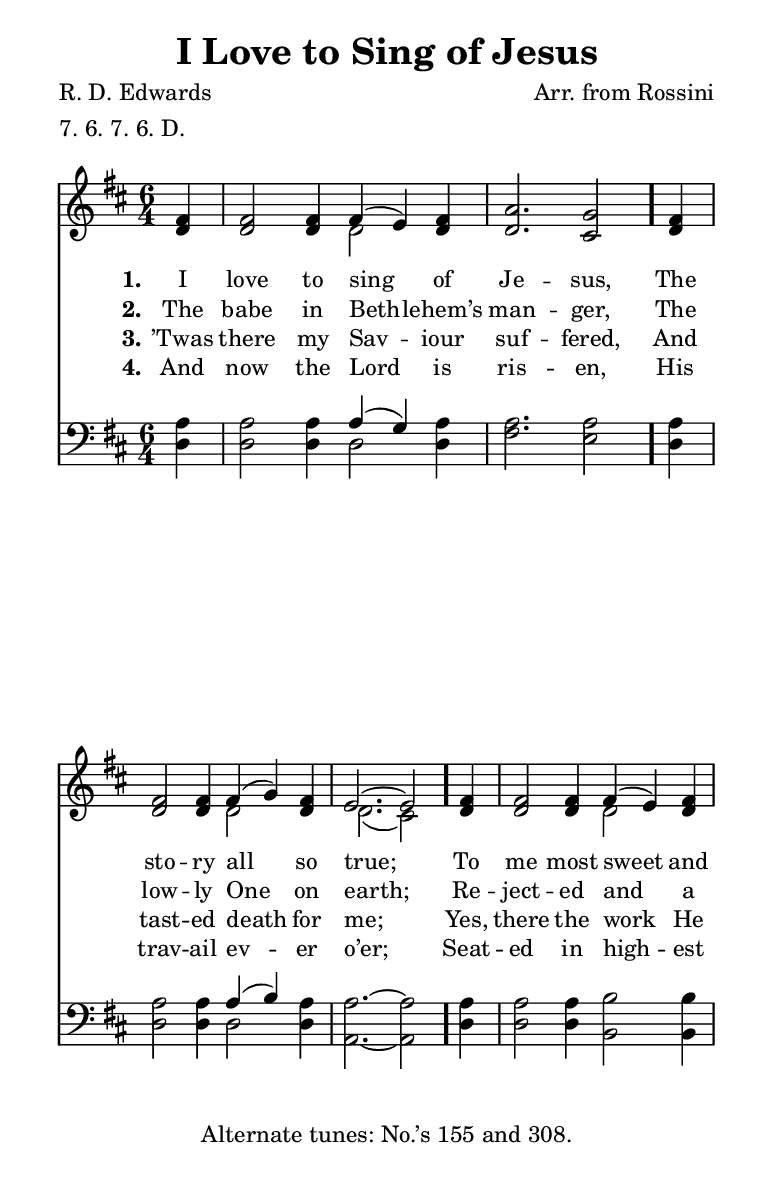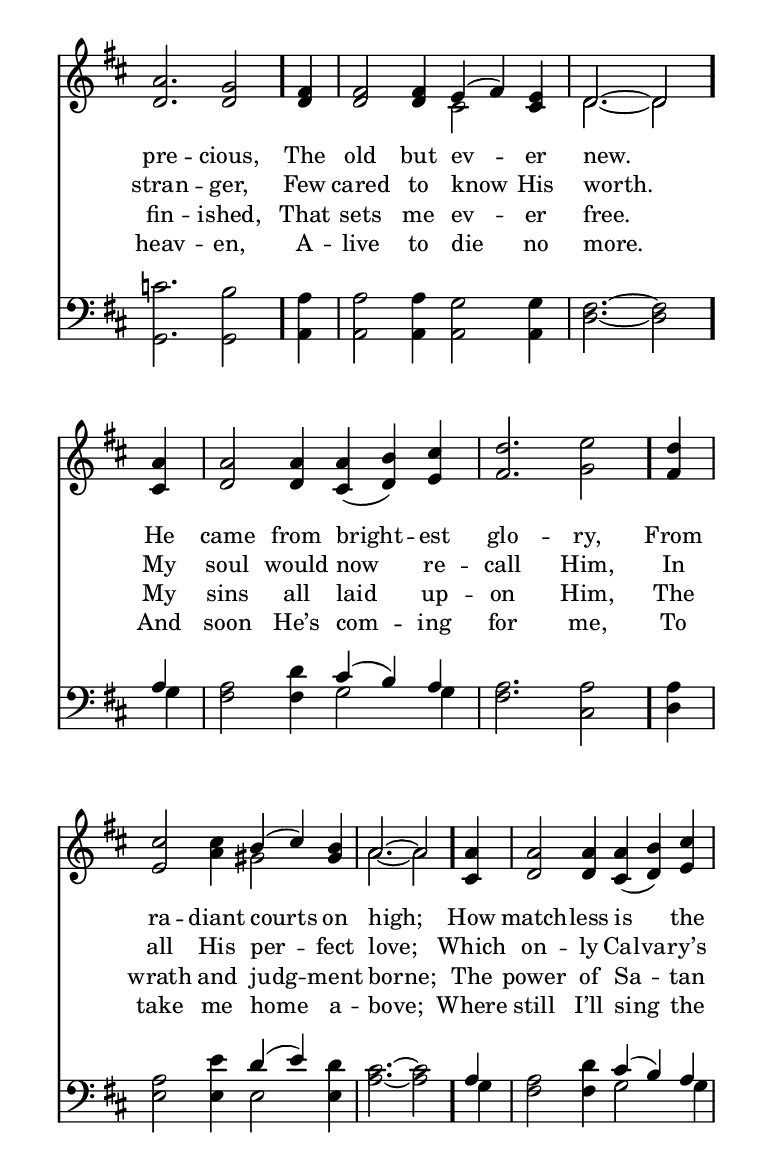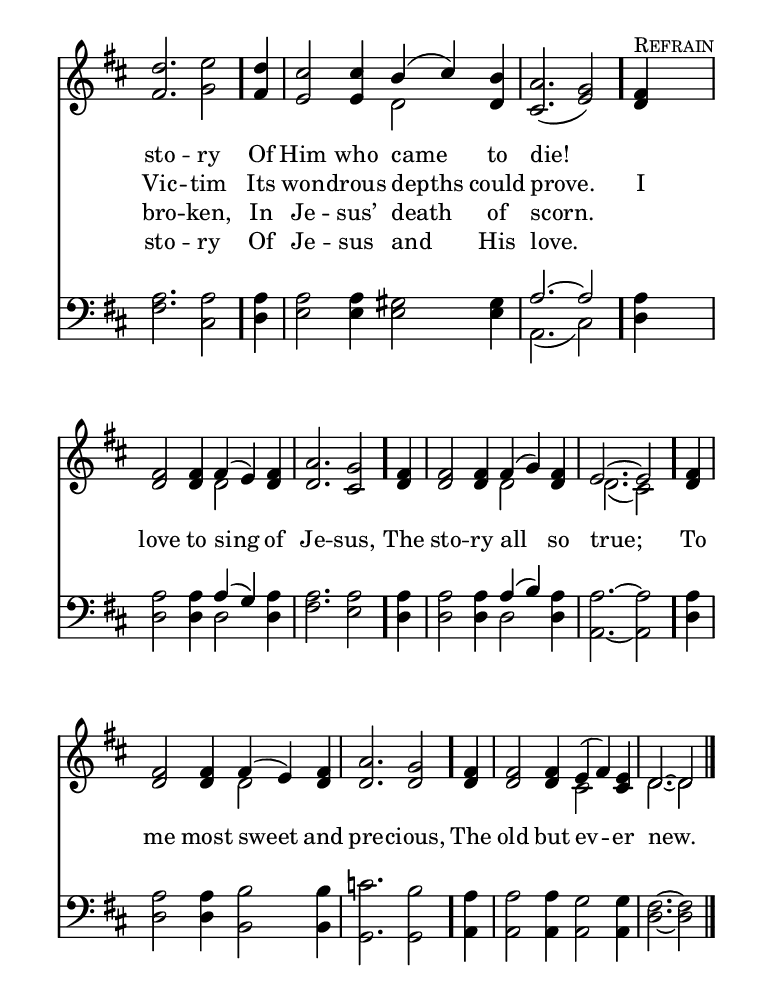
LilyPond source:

\include "common/global.ily"
\paper {
  \include "common/paper.ily"
  ragged-last-bottom = ##t
  systems-per-page = #(cond (is-eogsized 4) (#t #f))
  system-count = #(cond (is-eogsized 6) (#t #f))
  page-count = #(cond (is-eogsized 2) (#t #f))
  oddFooterMarkup = \markup { \fill-line { \on-the-fly \first-page "Alternate tunes: No.’s 155 and 308." } }
}

\header{
  %children
  hymnnumber = "339"
  title = "I Love to Sing of Jesus"
  tunename = "Hora Novissima"
  meter = "7. 6. 7. 6. D."
  poet = "R. D. Edwards"
  composer = "Arr. from Rossini"
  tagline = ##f
}

global = {
  \include "common/overrides.ily"
  \override Staff.TimeSignature.style = #'numbered
  \time 6/4
  \override Score.MetronomeMark.transparent = ##t % hide all fermata changes too
  \tempo 4=140
  \key d \major
  \partial 4
  \autoBeamOff
}

notesSoprano = {
\global
\relative c' {

  fis4 | fis2 fis4 fis( e) fis | a2. g2
  fis4 | fis2 fis4 fis( g) fis | e2. ~ e2 \eogbreak
  fis4 | fis2 fis4 fis( e) fis | a2. g2
  fis4 | fis2 fis4 e( fis) e | d2. ~ d2 \eogbreak

  a'4 | a2 a4 a( b) cis | d2. e2
  d4 | cis2 cis4 b( cis) b | a2. ~ a2 \eogbreak
  a4 | a2 a4 a( b) cis | d2. e2
  d4 | cis2 cis4 b( cis) b | a2.( g2) \eogbreak

  fis4^\markup { \small \caps "Refrain" } | fis2 fis4 fis( e) fis | a2. g2
  fis4 | fis2 fis4 fis( g) fis | e2. ~ e2 \eogbreak
  fis4 | fis2 fis4 fis( e) fis | a2. g2
  fis4 | fis2 fis4 e( fis) e | d2. ~ d2

  \bar "|."

}
}

notesAlto = {
\global
\relative e' {

  d4 | d2 d4 d2 d4 | d2. cis2
  d4 | d2 d4 d2 d4 | d2.( cis2)
  d4 | d2 d4 d2 d4 | d2. d2
  d4 | d2 d4 cis2 cis4 | d2. ~ d2

  cis4 | d2 d4 cis( d) e | fis2. g2
  fis4 | e2 a4 gis2 gis4 | a2. ~ a2
  cis,4 | d2 d4 cis( d) e | fis2. g2
  fis4 | e2 e4 d2 d4 | cis2.( e2)

  d4 | d2 d4 d2 d4 | d2. cis2
  d4 | d2 d4 d2 d4 | d2.( cis2)
  d4 | d2 d4 d2 d4 | d2. d2
  d4 | d2 d4 cis2 cis4 | d2. ~ d2

}
}

notesTenor = {
\global
\relative a {

  a4 | a2 a4 a( g) a | a2. a2
  a4 | a2 a4 a( b) a | a2. ~ a2
  a4 | a2 a4 b2 b4 | c2. b2
  a4 | a2 a4 g2 g4 | fis2. ~ fis2

  a4 | a2 d4 cis( b) a | a2. a2
  a4 | a2 e'4 d( e) d | cis2. ~ cis2
  a4 | a2 d4 cis( b) a | a2. a2
  a4 | a2 a4 gis2 gis4 | a2. ~ a2

  a4 | a2 a4 a( g) a | a2. a2
  a4 | a2 a4 a( b) a | a2. ~ a2
  a4 | a2 a4 b2 b4 | c2. b2
  a4 | a2 a4 g2 g4 | fis2. ~ fis2

}
}

notesBass = {
\global
\relative f {

  d4 | d2 d4 d2 d4 | fis2. e2
  d4 | d2 d4 d2 d4 | a2. ~ a2
  d4 | d2 d4 b2 b4 | g2. g2
  a4 | a2 a4 a2 a4 | d2. ~ d2

  g4 | fis2 fis4 g2 g4 | fis2. cis2
  d4 | e2 e4 e2 e4 | a2. ~ a2
  g4 | fis2 fis4 g2 g4 | fis2. cis2
  d4 | e2 e4 e2 e4 | a,2.( cis2)

  d4 | d2 d4 d2 d4 | fis2. e2
  d4 | d2 d4 d2 d4 | a2. ~ a2
  d4 | d2 d4 b2 b4 | g2. g2
  a4 | a2 a4 a2 a4 | d2. ~ d2

}
}

Refrain = \lyricmode {

I love to sing of Je -- sus, \bar "."
The sto -- ry all so true; \bar "."
To me most sweet and pre -- cious, \bar "."
The old but ev -- er new. \bar "."

}

wordsA = \lyricmode {
\set stanza = "1."

I love to sing of Je -- sus, \bar "."
The sto -- ry all so true; \bar "."
To me most sweet and pre -- cious, \bar "."
The old but ev -- er new. \bar "."
He came from bright -- est glo -- ry, \bar "."
From ra -- diant courts on high; \bar "."
How match -- less is the sto -- ry \bar "."
Of Him who came to die! \bar "."

}

wordsB = \lyricmode {
\set stanza = "2."

The babe in Beth -- lehem’s man -- ger,
The low -- ly One on earth;
Re -- ject -- ed and a stran -- ger,
Few cared to know His worth.
My soul would now re -- call Him,
In all His per -- fect love;
Which on -- ly { \mon } Cal -- va -- { \moff } ry’s Vic -- tim
Its won -- drous depths could prove.

\Refrain

}

wordsC = \lyricmode {
\set stanza = "3."

’Twas there my Sav -- iour suf -- fered,
And tast -- ed death for me;
Yes, there the work He fin -- ished,
That sets me ev -- er free.
My sins all laid up -- on Him,
The wrath and judg -- ment borne;
The power of Sa -- tan bro -- ken,
In Je -- sus’ death of scorn.

}

wordsD = \lyricmode {
\set stanza = "4."

And now the Lord is ris -- en,
His trav -- ail ev -- er o’er;
Seat -- ed in high -- est heav -- en,
A -- live to die no more.
And soon He’s com -- ing for me,
To take me home a -- bove;
Where still I’ll sing the sto -- ry
Of Je -- sus and His love.

}

\score {
  \context ChoirStaff <<
    \context Staff = upper <<
      \set Staff.autoBeaming = ##f
      \set ChoirStaff.systemStartDelimiter = #'SystemStartBar
      \set ChoirStaff.printPartCombineTexts = ##f
      \partcombine #'(2 . 11) \notesSoprano \notesAlto
      \context NullVoice = sopranos { \voiceOne << \notesSoprano >> }
      \context Lyrics = one   \lyricsto sopranos \wordsA
      \context Lyrics = two   \lyricsto sopranos \wordsB
      \context Lyrics = three \lyricsto sopranos \wordsC
      \context Lyrics = four  \lyricsto sopranos \wordsD
    >>
    \context Staff = men <<
      \set Staff.autoBeaming = ##f
      \clef bass
      \set ChoirStaff.printPartCombineTexts = ##f
      \partcombine #'(2 . 11) \notesTenor \notesBass
    >>
  >>
  \layout {
    \include "common/layout.ily"
  }
  \midi{
    \include "common/midi.ily"
  }
}

\version "2.19.49"  % necessary for upgrading to future LilyPond versions.

% vi:set et ts=2 sw=2 ai nocindent syntax=lilypond:
